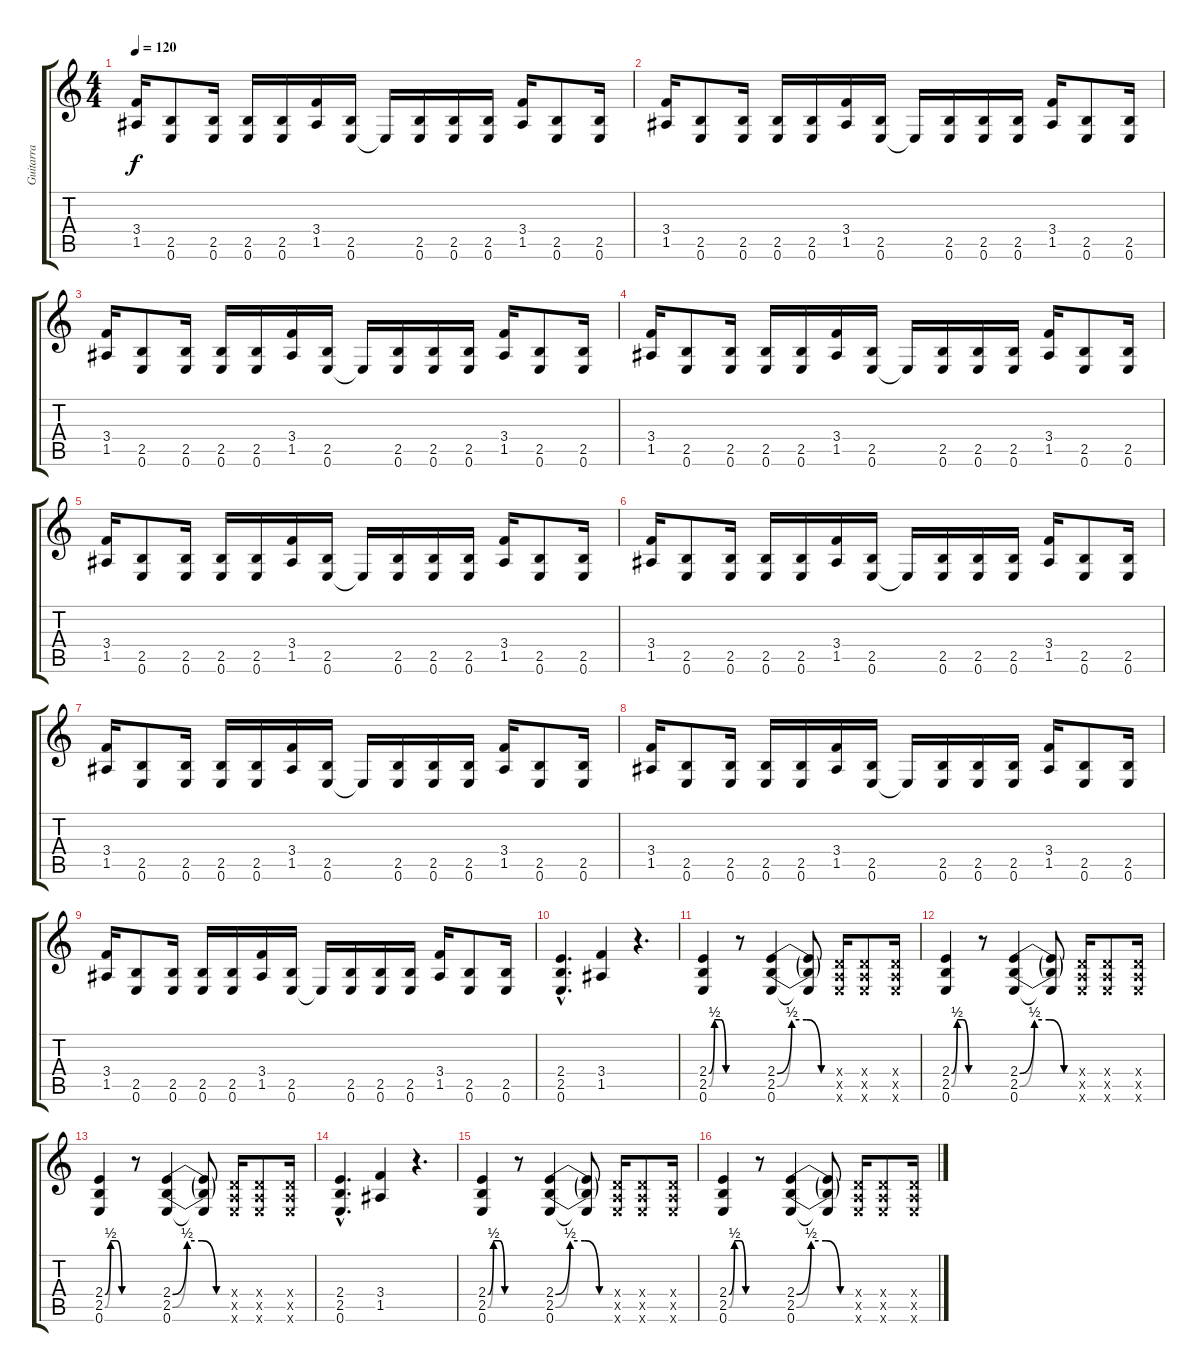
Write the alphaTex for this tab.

\track ("Guitarra" "Guitarra") {instrument distortionguitar}
\staff {score tabs}
\tuning (E4 B3 G3 D3 A2 E2) {hide}
\ts (4 4)
\tempo 120
\clef g2
\ks c
(3.4 1.5).16{dy f} (2.5 0.6).8 (2.5 0.6).16 (2.5 0.6).16 (2.5 0.6).16 (3.4 1.5).16 (2.5 0.6).16 0.6{t}.16 (2.5 0.6).16 (2.5 0.6).16 (2.5 0.6).16 (3.4 1.5).16 (2.5 0.6).8 (2.5 0.6).16 |
(3.4 1.5).16 (2.5 0.6).8 (2.5 0.6).16 (2.5 0.6).16 (2.5 0.6).16 (3.4 1.5).16 (2.5 0.6).16 0.6{t}.16 (2.5 0.6).16 (2.5 0.6).16 (2.5 0.6).16 (3.4 1.5).16 (2.5 0.6).8 (2.5 0.6).16 |
(3.4 1.5).16 (2.5 0.6).8 (2.5 0.6).16 (2.5 0.6).16 (2.5 0.6).16 (3.4 1.5).16 (2.5 0.6).16 0.6{t}.16 (2.5 0.6).16 (2.5 0.6).16 (2.5 0.6).16 (3.4 1.5).16 (2.5 0.6).8 (2.5 0.6).16 |
(3.4 1.5).16 (2.5 0.6).8 (2.5 0.6).16 (2.5 0.6).16 (2.5 0.6).16 (3.4 1.5).16 (2.5 0.6).16 0.6{t}.16 (2.5 0.6).16 (2.5 0.6).16 (2.5 0.6).16 (3.4 1.5).16 (2.5 0.6).8 (2.5 0.6).16 |
(3.4 1.5).16 (2.5 0.6).8 (2.5 0.6).16 (2.5 0.6).16 (2.5 0.6).16 (3.4 1.5).16 (2.5 0.6).16 0.6{t}.16 (2.5 0.6).16 (2.5 0.6).16 (2.5 0.6).16 (3.4 1.5).16 (2.5 0.6).8 (2.5 0.6).16 |
(3.4 1.5).16 (2.5 0.6).8 (2.5 0.6).16 (2.5 0.6).16 (2.5 0.6).16 (3.4 1.5).16 (2.5 0.6).16 0.6{t}.16 (2.5 0.6).16 (2.5 0.6).16 (2.5 0.6).16 (3.4 1.5).16 (2.5 0.6).8 (2.5 0.6).16 |
(3.4 1.5).16 (2.5 0.6).8 (2.5 0.6).16 (2.5 0.6).16 (2.5 0.6).16 (3.4 1.5).16 (2.5 0.6).16 0.6{t}.16 (2.5 0.6).16 (2.5 0.6).16 (2.5 0.6).16 (3.4 1.5).16 (2.5 0.6).8 (2.5 0.6).16 |
(3.4 1.5).16 (2.5 0.6).8 (2.5 0.6).16 (2.5 0.6).16 (2.5 0.6).16 (3.4 1.5).16 (2.5 0.6).16 0.6{t}.16 (2.5 0.6).16 (2.5 0.6).16 (2.5 0.6).16 (3.4 1.5).16 (2.5 0.6).8 (2.5 0.6).16 |
(3.4 1.5).16 (2.5 0.6).8 (2.5 0.6).16 (2.5 0.6).16 (2.5 0.6).16 (3.4 1.5).16 (2.5 0.6).16 0.6{t}.16 (2.5 0.6).16 (2.5 0.6).16 (2.5 0.6).16 (3.4 1.5).16 (2.5 0.6).8 (2.5 0.6).16 |
(2.4{hac} 2.5{hac} 0.6{hac}).4{d} (3.4 1.5).4 r.4{d} |
(2.4{be (custom 0 0 15 2 30 2 45 0 60 0)} 2.5{be (custom 0 0 15 2 30 2 45 0 60 0)} 0.6).4 r.8 (2.4{be (custom 0 0 15 2 30 2 45 0 60 0)} 2.5{be (custom 0 0 15 2 30 2 45 0 60 0)} 0.6).4 (2.4{t} 2.5{t} 0.6{t}).8 (0.4{x} 0.5{x} 0.6{x}).16 (0.4{x} 0.5{x} 0.6{x}).8 (0.4{x} 0.5{x} 0.6{x}).16 |
(2.4{be (custom 0 0 15 2 30 2 45 0 60 0)} 2.5{be (custom 0 0 15 2 30 2 45 0 60 0)} 0.6).4 r.8 (2.4{be (custom 0 0 15 2 30 2 45 0 60 0)} 2.5{be (custom 0 0 15 2 30 2 45 0 60 0)} 0.6).4 (2.4{t} 2.5{t} 0.6{t}).8 (0.4{x} 0.5{x} 0.6{x}).16 (0.4{x} 0.5{x} 0.6{x}).8 (0.4{x} 0.5{x} 0.6{x}).16 |
(2.4{be (custom 0 0 15 2 30 2 45 0 60 0)} 2.5{be (custom 0 0 15 2 30 2 45 0 60 0)} 0.6).4 r.8 (2.4{be (custom 0 0 15 2 30 2 45 0 60 0)} 2.5{be (custom 0 0 15 2 30 2 45 0 60 0)} 0.6).4 (2.4{t} 2.5{t} 0.6{t}).8 (0.4{x} 0.5{x} 0.6{x}).16 (0.4{x} 0.5{x} 0.6{x}).8 (0.4{x} 0.5{x} 0.6{x}).16 |
(2.4{hac} 2.5{hac} 0.6{hac}).4{d} (3.4 1.5).4 r.4{d} |
(2.4{be (custom 0 0 15 2 30 2 45 0 60 0)} 2.5{be (custom 0 0 15 2 30 2 45 0 60 0)} 0.6).4 r.8 (2.4{be (custom 0 0 15 2 30 2 45 0 60 0)} 2.5{be (custom 0 0 15 2 30 2 45 0 60 0)} 0.6).4 (2.4{t} 2.5{t} 0.6{t}).8 (0.4{x} 0.5{x} 0.6{x}).16 (0.4{x} 0.5{x} 0.6{x}).8 (0.4{x} 0.5{x} 0.6{x}).16 |
(2.4{be (custom 0 0 15 2 30 2 45 0 60 0)} 2.5{be (custom 0 0 15 2 30 2 45 0 60 0)} 0.6).4 r.8 (2.4{be (custom 0 0 15 2 30 2 45 0 60 0)} 2.5{be (custom 0 0 15 2 30 2 45 0 60 0)} 0.6).4 (2.4{t} 2.5{t} 0.6{t}).8 (0.4{x} 0.5{x} 0.6{x}).16 (0.4{x} 0.5{x} 0.6{x}).8 (0.4{x} 0.5{x} 0.6{x}).16
